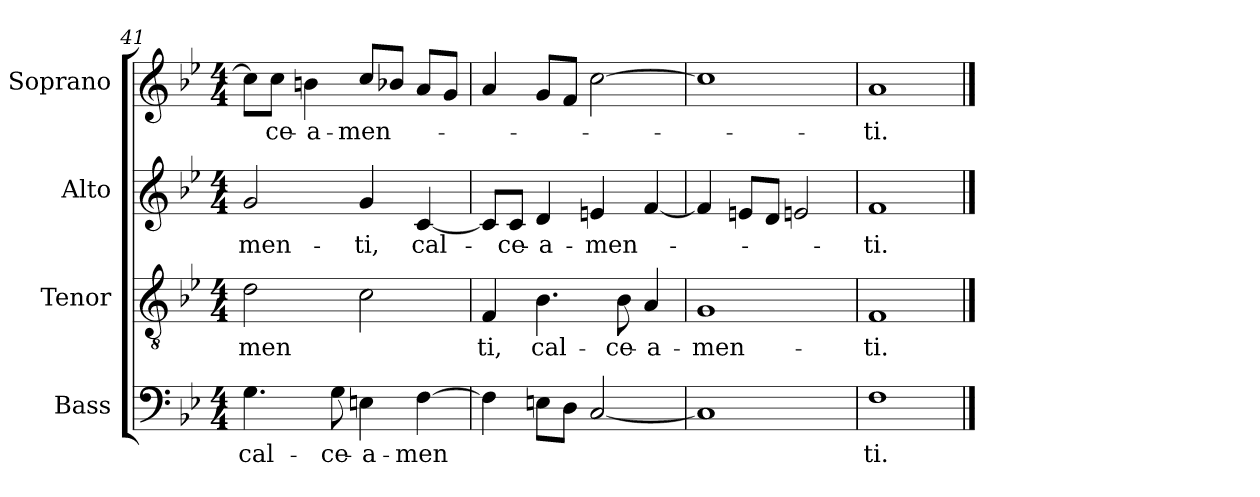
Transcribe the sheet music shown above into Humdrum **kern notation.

**kern	**text	**kern	**text	**kern	**text	**kern	**text
*part4	*part4	*part3	*part3	*part2	*part2	*part1	*part1
*staff4	*staff4	*staff3	*staff3	*staff2	*staff2	*staff1	*staff1
*I"Bass	*	*I"Tenor	*	*I"Alto	*	*I"Soprano	*
*I'B.	*	*I'T.	*	*I'A.	*	*I'S.	*
*clefF4	*	*clefGv2	*	*clefG2	*	*clefG2	*
*	*	*ITrd7c12	*	*	*	*	*
*k[b-e-]	*	*k[b-e-]	*	*k[b-e-]	*	*k[b-e-]	*
*B-:	*	*B-:	*	*B-:	*	*B-:	*
*M4/4	*	*M4/4	*	*M4/4	*	*M4/4	*
=41	=41	=41	=41	=41	=41	=41	=41
!	!LO:LY:b:color=#000000	!	!	!	!	!	!
!	!	!	!LO:LY:b:color=#000000	!	!	!	!
!	!	!	!	!	!LO:LY:b:color=#000000	!	!
4.Gi\	cal-	2Di\	-men	2gi/	-men-	8cci\L]	.
!	!	!	!	!	!	!	!LO:LY:b:color=#000000
.	.	.	.	.	.	8cci\J	-ce-
!	!	!	!	!	!	!	!LO:LY:b:color=#000000
.	.	.	.	.	.	4bni\	-a-
!	!LO:LY:b:color=#000000	!	!	!	!	!	!
8Gi\	-ce-	.	.	.	.	.	.
!	!LO:LY:b:color=#000000	!	!	!	!	!	!
!	!	!	!	!	!LO:LY:b:color=#000000	!	!
!	!	!	!	!	!	!	!LO:LY:b:color=#000000
4Eni\	-a-	2Ci\	.	4gi/	-ti,	8cci/L	-men-
.	.	.	.	.	.	8b-Xi/J	.
!	!LO:LY:b:color=#000000	!	!	!	!	!	!
!	!	!	!	!	!LO:LY:b:color=#000000	!	!
[4Fi\	-men	.	.	[4ci/	cal-	8ai/L	.
.	.	.	.	.	.	8gi/J	.
=42	=42	=42	=42	=42	=42	=42	=42
!	!	!	!LO:LY:b:color=#000000	!	!	!	!
4Fi\]	.	4FFi/	ti,	8ci/L]	.	4ai/	.
!	!	!	!	!	!LO:LY:b:color=#000000	!	!
.	.	.	.	8ci/J	-ce-	.	.
!	!	!	!LO:LY:b:color=#000000	!	!	!	!
!	!	!	!	!	!LO:LY:b:color=#000000	!	!
8Eni\L	.	4.BB-i\	cal-	4di/	-a-	8gi/L	.
8Di\J	.	.	.	.	.	8fi/J	.
!	!	!	!	!	!LO:LY:b:color=#000000	!	!
[2Ci/	.	.	.	4eni/	-men-	[2cci\	.
!	!	!	!LO:LY:b:color=#000000	!	!	!	!
.	.	8BB-i\	-ce-	.	.	.	.
!	!	!	!LO:LY:b:color=#000000	!	!	!	!
.	.	4AAi/	-a-	[4fi/	.	.	.
=43	=43	=43	=43	=43	=43	=43	=43
!	!	!	!LO:LY:b:color=#000000	!	!	!	!
1Ci]	.	1GGi	-men-	4fi/]	.	1cci]	.
.	.	.	.	8eni/L	.	.	.
.	.	.	.	8di/J	.	.	.
.	.	.	.	2eni/	.	.	.
=44	=44	=44	=44	=44	=44	=44	=44
!	!LO:LY:b:color=#000000	!	!	!	!	!	!
!	!	!	!LO:LY:b:color=#000000	!	!	!	!
!	!	!	!	!	!LO:LY:b:color=#000000	!	!
!	!	!	!	!	!	!	!LO:LY:b:color=#000000
1Fi	ti.	1FFi	-ti.	1fi	-ti.	1ai	-ti.
==	==	==	==	==	==	==	==
*-	*-	*-	*-	*-	*-	*-	*-
